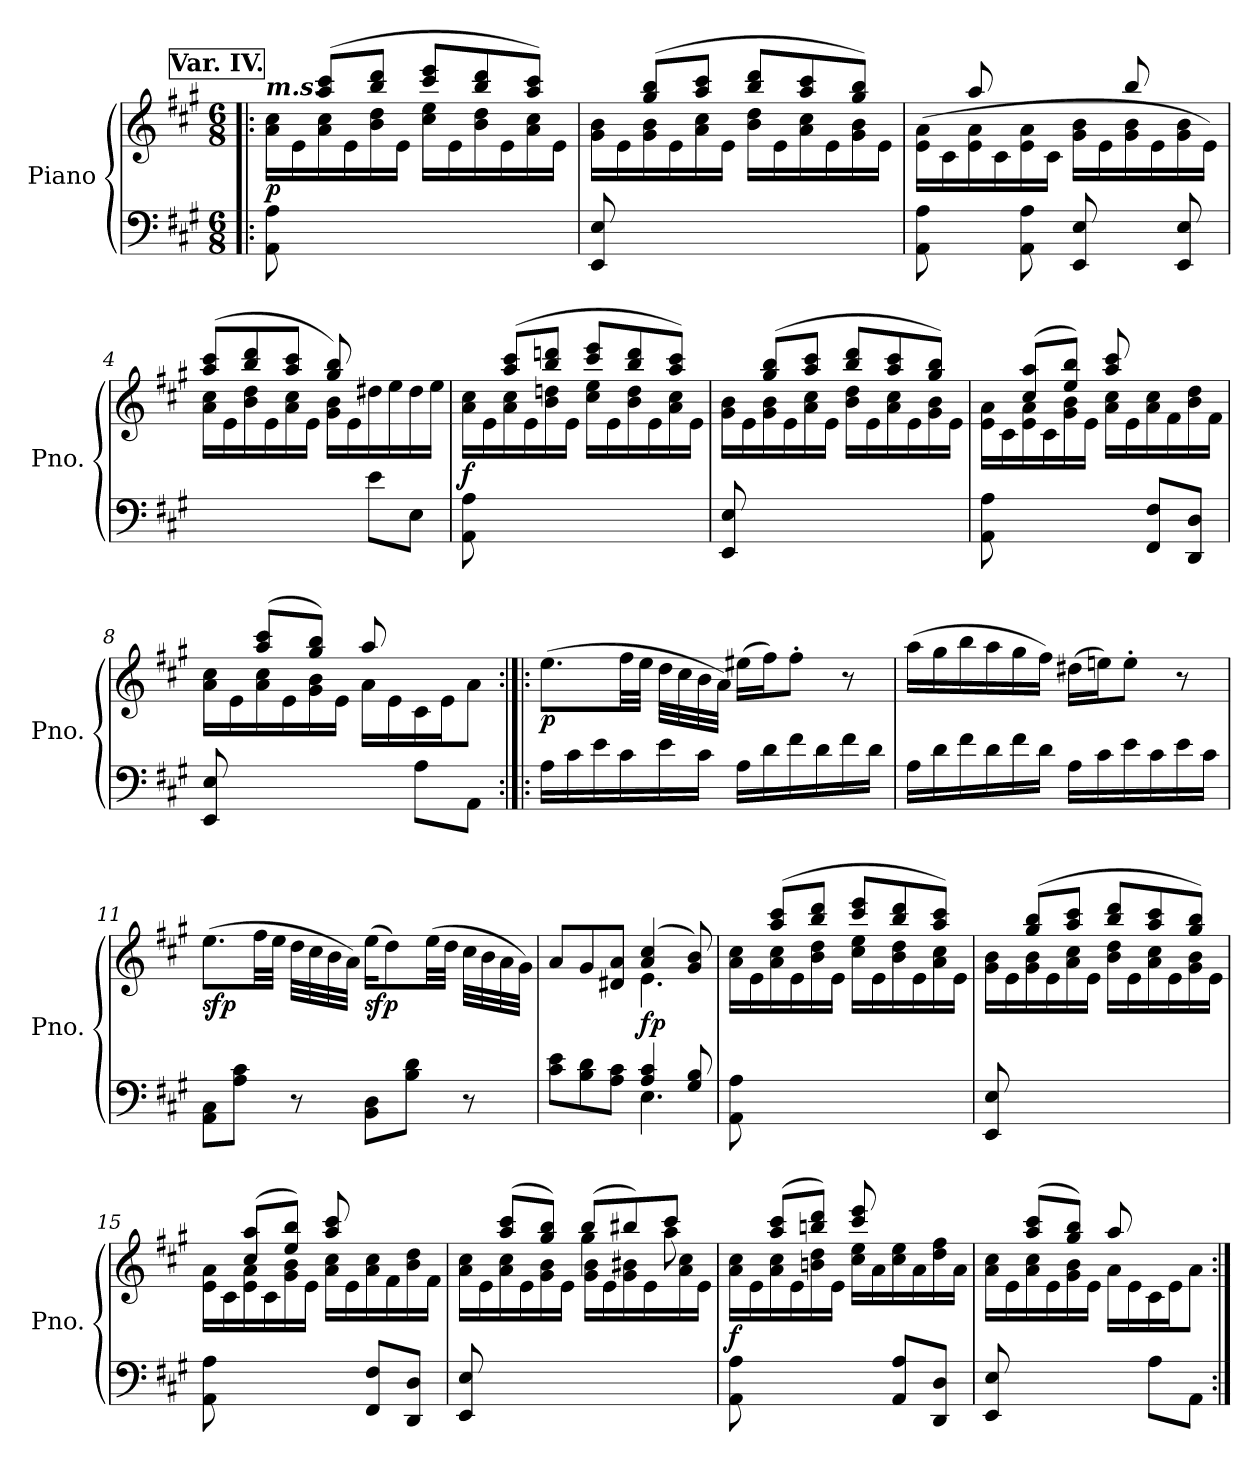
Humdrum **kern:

**kern	**kern	**dynam
*part1	*part1	*part1
*staff2	*staff1	*staff1/2
*I"Piano	*	*
*I'Pno.	*	*
*clefF4	*clefG2	*
*k[f#c#g#]	*k[f#c#g#]	*
*M6/8	*M6/8	*
*MM60	*MM60	*
!!LO:REH:place=s1:a:B:fs=14:t=Var. IV.
=1!|:	=1!|:	=1!|:
*	*^	*
!	!LO:TX:a:Bi:t=m.s.	!	!
!	!	!	!LO:DY:a=2
8AA\ 8A\	8ryy	16a\ 16cc#\LL	p
.	.	16e\	.
8ryy	(>8aa/ 8ccc#/L	16a\ 16cc#\	.
.	.	16e\	.
2ryy	8bb/ 8ddd/J	16b\ 16dd\	.
.	.	16e\JJ	.
.	8ccc#/ 8eee/L	16cc#\ 16ee\LL	.
.	.	16e\	.
.	8bb/ 8ddd/	16b\ 16dd\	.
.	.	16e\	.
.	8aa/ 8ccc#/J)	16a\ 16cc#\	.
.	.	16e\JJ	.
=2	=2	=2	=2
8EE/ 8E/	8ryy	16g#\ 16b\LL	.
.	.	16e\	.
8ryy	(>8gg#/ 8bb/L	16g#\ 16b\	.
.	.	16e\	.
2ryy	8aa/ 8ccc#/J	16a\ 16cc#\	.
.	.	16e\JJ	.
.	8bb/ 8ddd/L	16b\ 16dd\LL	.
.	.	16e\	.
.	8aa/ 8ccc#/	16a\ 16cc#\	.
.	.	16e\	.
.	8gg#/ 8bb/J)	16g#\ 16b\	.
.	.	16e\JJ	.
=3	=3	=3	=3
8AA\ 8A\	8ryy	(<16e\ 16a\LL	.
.	.	16c#\	.
8ryy	8aa/	16e\ 16a\	.
.	.	16c#\	.
8AA\ 8A\	8ryy	16e\ 16a\	.
.	.	16c#\JJ	.
8EE/ 8E/	8ryy	16g#\ 16b\LL	.
.	.	16e\	.
8ryy	8bb/	16g#\ 16b\	.
.	.	16e\	.
8EE/ 8E/	8ryy	16g#\ 16b\	.
.	.	16e\JJ)	.
=4	=4	=4	=4
2ryy	(>8aa/ 8ccc#/L	16a\ 16cc#\LL	.
.	.	16e\	.
.	8bb/ 8ddd/	16b\ 16dd\	.
.	.	16e\	.
.	8aa/ 8ccc#/J	16a\ 16cc#\	.
.	.	16e\JJ	.
.	8gg#/ 8bb/)	16g#\ 16b\LL	.
.	.	16e\	.
8e\L	4ryy	16dd#X\	.
.	.	16ee\	.
8E\J	.	16dd#\	.
.	.	16ee\JJ	.
=5	=5	=5	=5
!	!	!	!LO:DY:a=2
8AA\ 8A\	8ryy	16a\ 16cc#\LL	f
.	.	16e\	.
8ryy	(>8aa/ 8ccc#/L	16a\ 16cc#\	.
.	.	16e\	.
2ryy	8bb/ 8dddn/J	16b\ 16ddn\	.
.	.	16e\JJ	.
.	8ccc#/ 8eee/L	16cc#\ 16ee\LL	.
.	.	16e\	.
.	8bb/ 8ddd/	16b\ 16dd\	.
.	.	16e\	.
.	8aa/ 8ccc#/J)	16a\ 16cc#\	.
.	.	16e\JJ	.
=6	=6	=6	=6
8EE/ 8E/	8ryy	16g#\ 16b\LL	.
.	.	16e\	.
8ryy	(>8gg#/ 8bb/L	16g#\ 16b\	.
.	.	16e\	.
2ryy	8aa/ 8ccc#/J	16a\ 16cc#\	.
.	.	16e\JJ	.
.	8bb/ 8ddd/L	16b\ 16dd\LL	.
.	.	16e\	.
.	8aa/ 8ccc#/	16a\ 16cc#\	.
.	.	16e\	.
.	8gg#/ 8bb/J)	16g#\ 16b\	.
.	.	16e\JJ	.
=7	=7	=7	=7
8AA\ 8A\	8ryy	16e\ 16a\LL	.
.	.	16c#\	.
8ryy	(>8cc#/ 8aa/L	16e\ 16a\	.
.	.	16c#\	.
8ryy	8ee/ 8bb/J)	16g#\ 16b\	.
.	.	16e\JJ	.
8ryy	8aa/ 8ccc#/	16a\ 16cc#\LL	.
.	.	16e\	.
8FF#/ 8F#/L	4ryy	16a\ 16cc#\	.
.	.	16f#\	.
8DD/ 8D/J	.	16b\ 16dd\	.
.	.	16f#\JJ	.
=8	=8	=8	=8
8EE/ 8E/	8ryy	16a\ 16cc#\LL	.
.	.	16e\	.
8ryy	(>8aa/ 8ccc#/L	16a\ 16cc#\	.
.	.	16e\	.
8ryy	8gg#/ 8bb/J)	16g#\ 16b\	.
.	.	16e\JJ	.
8ryy	8aa/	16a\LL	.
.	.	16e\	.
8A\L	4ryy	16c#\	.
.	.	16e\J	.
8AA\J	.	8a\J	.
=9:|!|:	=9:|!|:	=9:|!|:	=9:|!|:
!	!	!	!LO:DY:b
*	*v	*v	*
16A\LL	(>8.ee\L	p
16c#\	.	.
16e\	.	.
16c#\	32ff#\LL	.
.	32ee\JJJ	.
16e\	32dd\LLL	.
.	32cc#\	.
16c#\JJ	32b\	.
.	32a\JJJ)	.
16A\LL	(>16ee#X\LL	.
16d\	16ff#\J)	.
16f#\	8ff#'\J	.
16d\	.	.
16f#\	8r	.
16d\JJ	.	.
=10	=10	=10
16A\LL	(>16aa\LL	.
16d\	16gg#\	.
16f#\	16bb\	.
16d\	16aa\	.
16f#\	16gg#\	.
16d\JJ	16ff#\JJ)	.
16A\LL	(>16dd#X\LL	.
16c#\	16een\J)	.
16e\	8ee'\J	.
16c#\	.	.
16e\	8r	.
16c#\JJ	.	.
=11	=11	=11
!	!	!LO:DY:b
8AA\ 8C#\L	(>8.ee\L	sfp
8A\ 8c#\J	.	.
.	32ff#\LL	.
.	32ee\JJJ	.
8r	32dd\LLL	.
.	32cc#\	.
.	32b\	.
.	32a\JJJ)	.
!	!	!LO:DY:b
8BB\ 8D\L	(>16ee\KL	sfp
.	8dd\)	.
8B\ 8d\J	.	.
.	(>32ee\LL	.
.	32dd\JJJ	.
8r	32cc#\LLL	.
.	32b\	.
.	32a\	.
.	32g#\JJJ)	.
=12	=12	=12
*^	*^	*
8c#\ 8e\L	4.ryy	8a/L	4.ryy	.
8B\ 8d\	.	8g#/	.	.
8A\ 8c#\J	.	8d#X/ 8a/J	.	.
!	!	!	!	!LO:DY:a=2
4A/ 4c#/	4.E\	(>4a/ 4cc#/	4.e\	fp
8G#/ 8B/	.	8g#/ 8b/)	.	.
*v	*v	*	*	*
=13	=13	=13	=13
8AA\ 8A\	8ryy	16a\ 16cc#\LL	.
.	.	16e\	.
8ryy	(>8aa/ 8ccc#/L	16a\ 16cc#\	.
.	.	16e\	.
2ryy	8bb/ 8ddd/J	16b\ 16dd\	.
.	.	16e\JJ	.
.	8ccc#/ 8eee/L	16cc#\ 16ee\LL	.
.	.	16e\	.
.	8bb/ 8ddd/	16b\ 16dd\	.
.	.	16e\	.
.	8aa/ 8ccc#/J)	16a\ 16cc#\	.
.	.	16e\JJ	.
=14	=14	=14	=14
8EE/ 8E/	8ryy	16g#\ 16b\LL	.
.	.	16e\	.
8ryy	(>8gg#/ 8bb/L	16g#\ 16b\	.
.	.	16e\	.
2ryy	8aa/ 8ccc#/J	16a\ 16cc#\	.
.	.	16e\JJ	.
.	8bb/ 8ddd/L	16b\ 16dd\LL	.
.	.	16e\	.
.	8aa/ 8ccc#/	16a\ 16cc#\	.
.	.	16e\	.
.	8gg#/ 8bb/J)	16g#\ 16b\	.
.	.	16e\JJ	.
=15	=15	=15	=15
8AA\ 8A\	8ryy	16e\ 16a\LL	.
.	.	16c#\	.
8ryy	(>8cc#/ 8aa/L	16e\ 16a\	.
.	.	16c#\	.
8ryy	8ee/ 8bb/J)	16g#\ 16b\	.
.	.	16e\JJ	.
8ryy	8aa/ 8ccc#/	16a\ 16cc#\LL	.
.	.	16e\	.
8FF#/ 8F#/L	4ryy	16a\ 16cc#\	.
.	.	16f#\	.
8DD/ 8D/J	.	16b\ 16dd\	.
.	.	16f#\JJ	.
=16	=16	=16	=16
*	*	*^	*
8EE/ 8E/	8ryy	4.ryy	16a\ 16cc#\LL	.
.	.	.	16e\	.
8ryy	(>8aa/ 8ccc#/L	.	16a\ 16cc#\	.
.	.	.	16e\	.
2ryy	8gg#/ 8bb/J)	.	16g#\ 16b\	.
.	.	.	16e\JJ	.
.	(>8bb/L	4gg#\	16g#\ 16b\LL	.
.	.	.	16e\	.
.	8bb#X/)	.	16g#\ 16b#X\	.
.	.	.	16e\	.
.	8ccc#/J	8aa\	16a\ 16cc#\	.
.	.	.	16e\JJ	.
=17	=17	=17	=17	=17
!	!	!	!	!LO:DY:b
*	*	*v	*v	*
8AA\ 8A\	8ryy	16a\ 16cc#\LL	f
.	.	16e\	.
8ryy	(>8aa/ 8ccc#/L	16a\ 16cc#\	.
.	.	16e\	.
8ryy	8bbn/ 8ddd/J)	16bn\ 16dd\	.
.	.	16e\JJ	.
8ryy	8ccc#/ 8eee/	16cc#\ 16ee\LL	.
.	.	16a\	.
8AA/ 8A/L	4ryy	16cc#\ 16ee\	.
.	.	16a\	.
8DD/ 8D/J	.	16dd\ 16ff#\	.
.	.	16a\JJ	.
=18	=18	=18	=18
8EE/ 8E/	8ryy	16a\ 16cc#\LL	.
.	.	16e\	.
8ryy	(>8aa/ 8ccc#/L	16a\ 16cc#\	.
.	.	16e\	.
8ryy	8gg#/ 8bb/J)	16g#\ 16b\	.
.	.	16e\JJ	.
8ryy	8aa/	16a\LL	.
.	.	16e\	.
8A\L	4ryy	16c#\	.
.	.	16e\J	.
8AA\J	.	8a\J	.
*	*v	*v	*
=:|!	=:|!	=:|!
*-	*-	*-
